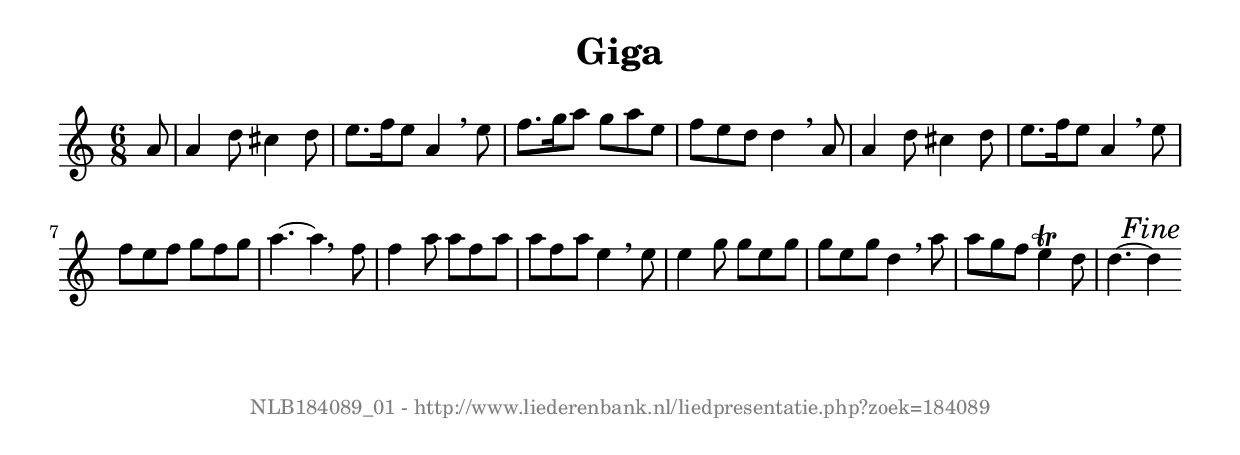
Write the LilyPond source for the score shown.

%
% produced by wce2krn 1.64 (7 June 2014)
%
\version"2.16"
#(append! paper-alist '(("long" . (cons (* 210 mm) (* 2000 mm)))))
#(set-default-paper-size "long")
sb = {\breathe}
mBreak = {\breathe }
bBreak = {\breathe }
x = {\once\override NoteHead #'style = #'cross }
gl=\glissando
itime={\override Staff.TimeSignature #'stencil = ##f }
ficta = {\once\set suggestAccidentals = ##t}
fine = {\once\override Score.RehearsalMark #'self-alignment-X = #1 \mark \markup {\italic{Fine}}}
dc = {\once\override Score.RehearsalMark #'self-alignment-X = #1 \mark \markup {\italic{D.C.}}}
dcf = {\once\override Score.RehearsalMark #'self-alignment-X = #1 \mark \markup {\italic{D.C. al Fine}}}
dcc = {\once\override Score.RehearsalMark #'self-alignment-X = #1 \mark \markup {\italic{D.C. al Coda}}}
ds = {\once\override Score.RehearsalMark #'self-alignment-X = #1 \mark \markup {\italic{D.S.}}}
dsf = {\once\override Score.RehearsalMark #'self-alignment-X = #1 \mark \markup {\italic{D.S. al Fine}}}
dsc = {\once\override Score.RehearsalMark #'self-alignment-X = #1 \mark \markup {\italic{D.S. al Coda}}}
pv = {\set Score.repeatCommands = #'((volta "1"))}
sv = {\set Score.repeatCommands = #'((volta "2"))}
tv = {\set Score.repeatCommands = #'((volta "3"))}
qv = {\set Score.repeatCommands = #'((volta "4"))}
xv = {\set Score.repeatCommands = #'((volta #f))}
\header{ tagline = ""
title = "Giga"
}
\score {{
\key d \dorian
\relative g'
{
\set melismaBusyProperties = #'()
\partial 32*4
\time 6/8
\tempo 4=120
\override Score.MetronomeMark #'transparent = ##t
\override Score.RehearsalMark #'break-visibility = #(vector #t #t #f)
a8 a4 d8 cis4 d8 e8. f16 e8 a,4 \sb e'8 f8. g16 a8 g a e f e d d4 \sb a8 a4 d8 cis4 d8 e8. f16 e8 a,4 \sb e'8 f8 e f g f g a4.~a4 \bar ":|:" \bBreak
f8 f4 a8 a f a a f a e4 \sb e8 e4 g8 g e g g e g d4 \sb a'8 a g f e4^\trill d8 d4.~d4\fine \bar ":|"
 }}
 \midi { }
 \layout {
            indent = 0.0\cm
}
}
\markup { \vspace #0 } \markup { \with-color #grey \fill-line { \center-column { \smaller "NLB184089_01 - http://www.liederenbank.nl/liedpresentatie.php?zoek=184089" } } }
